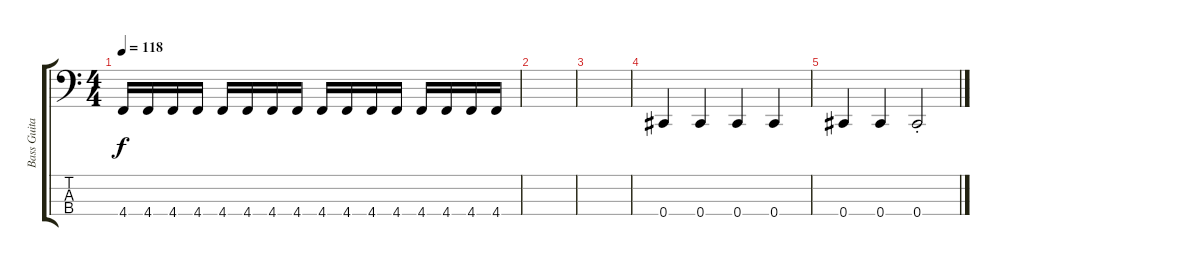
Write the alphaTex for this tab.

\track ("Bass Guitar" "Bass Guita") {instrument electricbassfinger}
\staff {score tabs}
\tuning (Gb2 Db2 Ab1 Db1) {hide}
\ts (4 4)
\tempo 118
\clef f4
\ks c
4.4.16{dy f} 4.4.16 4.4.16 4.4.16 4.4.16 4.4.16 4.4.16 4.4.16 4.4.16 4.4.16 4.4.16 4.4.16 4.4.16 4.4.16 4.4.16 4.4.16 |
|
|
0.4.4 0.4.4 0.4.4 0.4.4 |
0.4.4 0.4.4 0.4{st}.2
